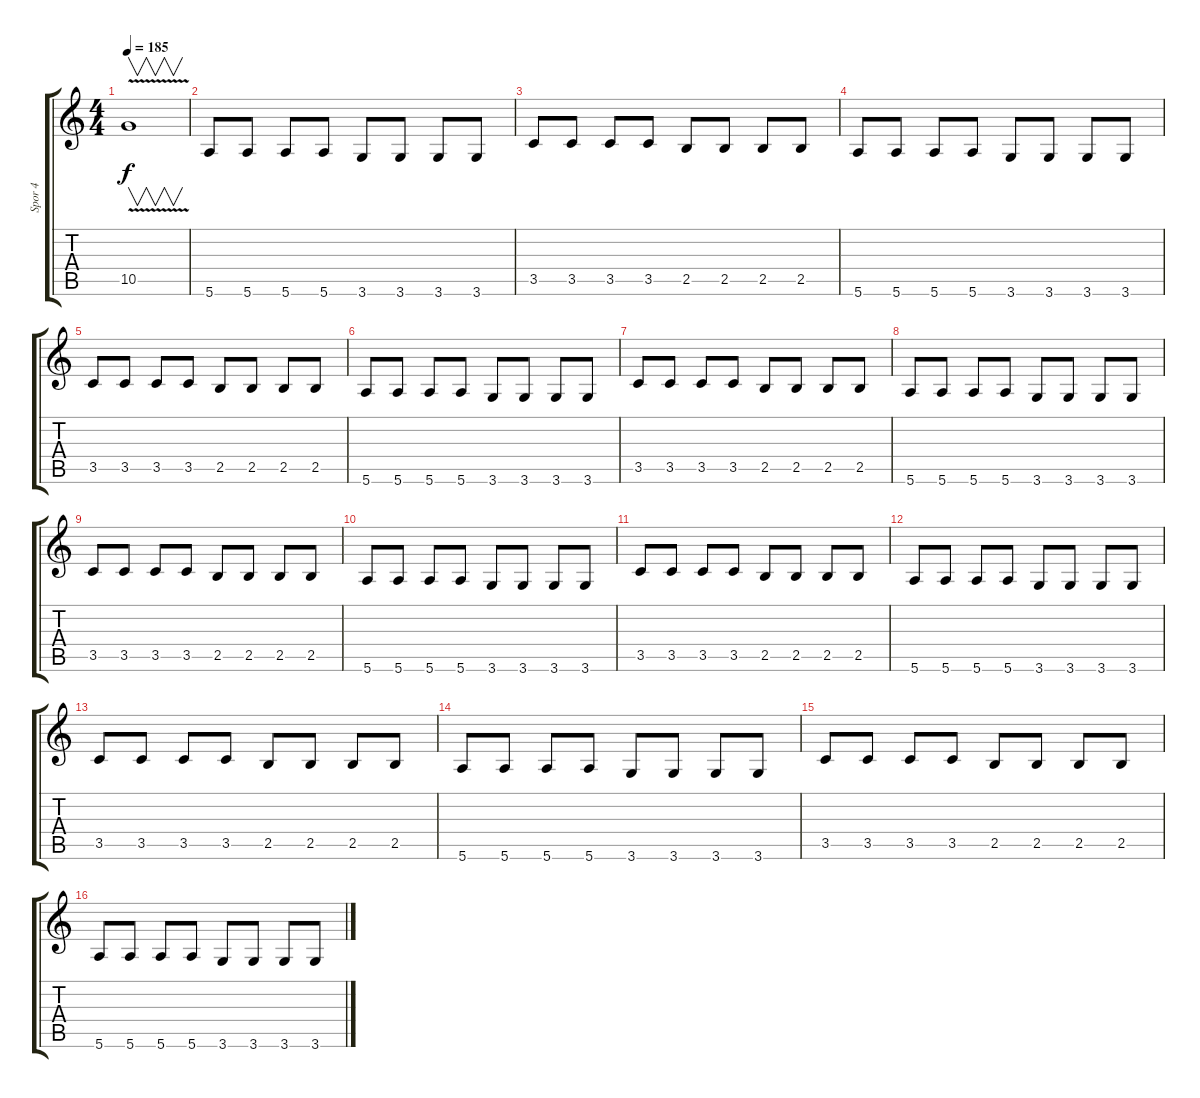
\track ("Spor 4" "Spor 4") {instrument electricbassfinger}
\staff {score tabs}
\tuning (E4 B3 G3 D3 A2 E2) {hide}
\ts (4 4)
\tempo 185
\clef g2
\ks c
10.5{v}.1{v dy f instrument electricbassfinger} |
5.6.8 5.6.8 5.6.8 5.6.8 3.6.8 3.6.8 3.6.8 3.6.8 |
3.5.8 3.5.8 3.5.8 3.5.8 2.5.8 2.5.8 2.5.8 2.5.8 |
5.6.8 5.6.8 5.6.8 5.6.8 3.6.8 3.6.8 3.6.8 3.6.8 |
3.5.8 3.5.8 3.5.8 3.5.8 2.5.8 2.5.8 2.5.8 2.5.8 |
5.6.8 5.6.8 5.6.8 5.6.8 3.6.8 3.6.8 3.6.8 3.6.8 |
3.5.8 3.5.8 3.5.8 3.5.8 2.5.8 2.5.8 2.5.8 2.5.8 |
5.6.8 5.6.8 5.6.8 5.6.8 3.6.8 3.6.8 3.6.8 3.6.8 |
3.5.8 3.5.8 3.5.8 3.5.8 2.5.8 2.5.8 2.5.8 2.5.8 |
5.6.8 5.6.8 5.6.8 5.6.8 3.6.8 3.6.8 3.6.8 3.6.8 |
3.5.8 3.5.8 3.5.8 3.5.8 2.5.8 2.5.8 2.5.8 2.5.8 |
5.6.8 5.6.8 5.6.8 5.6.8 3.6.8 3.6.8 3.6.8 3.6.8 |
3.5.8 3.5.8 3.5.8 3.5.8 2.5.8 2.5.8 2.5.8 2.5.8 |
5.6.8 5.6.8 5.6.8 5.6.8 3.6.8 3.6.8 3.6.8 3.6.8 |
3.5.8 3.5.8 3.5.8 3.5.8 2.5.8 2.5.8 2.5.8 2.5.8 |
5.6.8 5.6.8 5.6.8 5.6.8 3.6.8 3.6.8 3.6.8 3.6.8
